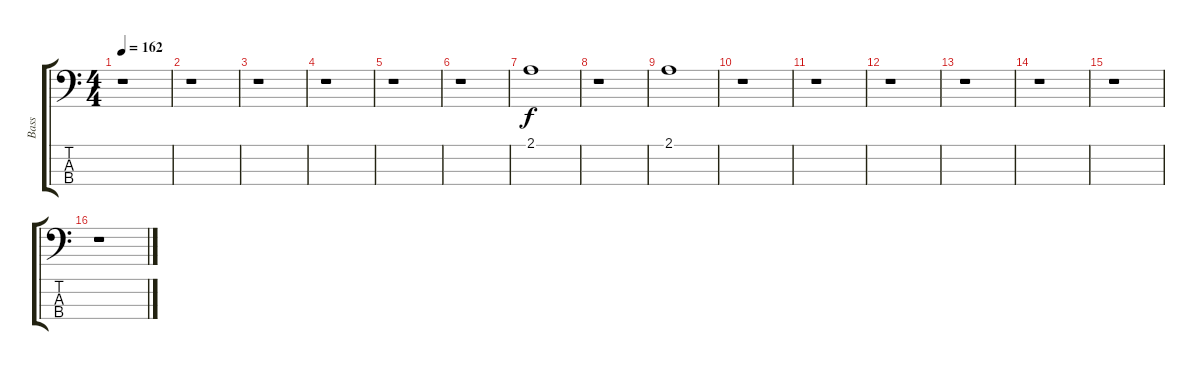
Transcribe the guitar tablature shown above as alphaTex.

\track ("Bass" "Bass") {instrument electricbasspick}
\staff {score tabs}
\tuning (G2 D2 A1 E1) {hide}
\ts (4 4)
\tempo 162
\clef f4
\ks c
r.1{dy f instrument electricbasspick} |
r.1 |
r.1 |
r.1 |
r.1 |
r.1 |
2.1.1 |
r.1 |
2.1.1 |
r.1 |
r.1 |
r.1 |
r.1 |
r.1 |
r.1 |
r.1
